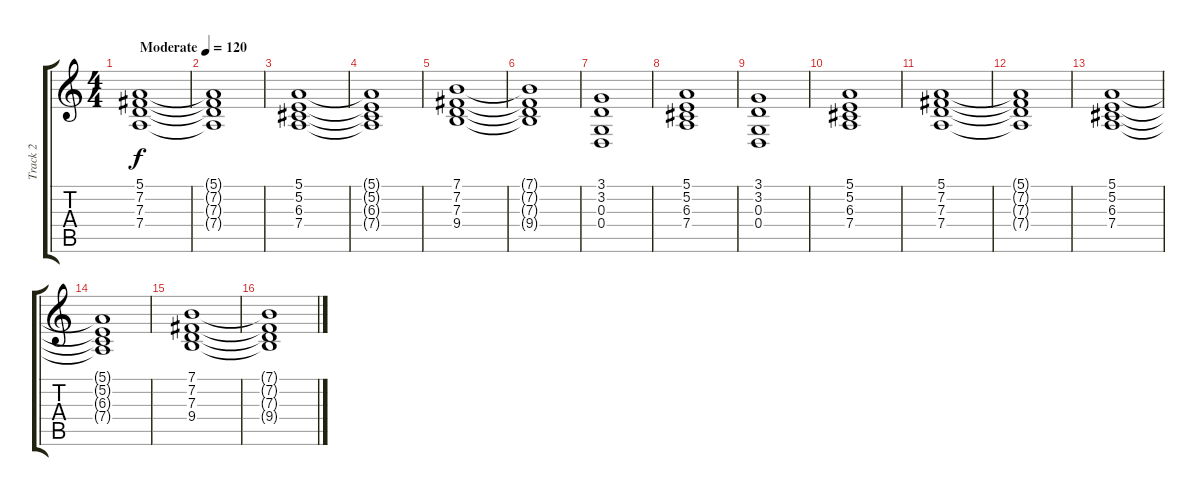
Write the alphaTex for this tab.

\track ("Track 2" "Track 2") {instrument synthstrings2}
\staff {score tabs}
\tuning (E4 B3 G3 D3 A2 E2) {hide}
\ts (4 4)
\tempo (120 "Moderate")
\clef g2
\ks c
(5.1 7.2 7.3 7.4).1{dy f instrument synthstrings2} |
(5.1{t} 7.2{t} 7.3{t} 7.4{t}).1 |
(5.1 5.2 6.3 7.4).1 |
(5.1{t} 5.2{t} 6.3{t} 7.4{t}).1 |
(7.1 7.2 7.3 9.4).1 |
(7.1{t} 7.2{t} 7.3{t} 9.4{t}).1 |
(3.1 3.2 0.3 0.4).1 |
(5.1 5.2 6.3 7.4).1 |
(3.1 3.2 0.3 0.4).1 |
(5.1 5.2 6.3 7.4).1 |
(5.1 7.2 7.3 7.4).1 |
(5.1{t} 7.2{t} 7.3{t} 7.4{t}).1 |
(5.1 5.2 6.3 7.4).1 |
(5.1{t} 5.2{t} 6.3{t} 7.4{t}).1 |
(7.1 7.2 7.3 9.4).1 |
(7.1{t} 7.2{t} 7.3{t} 9.4{t}).1
